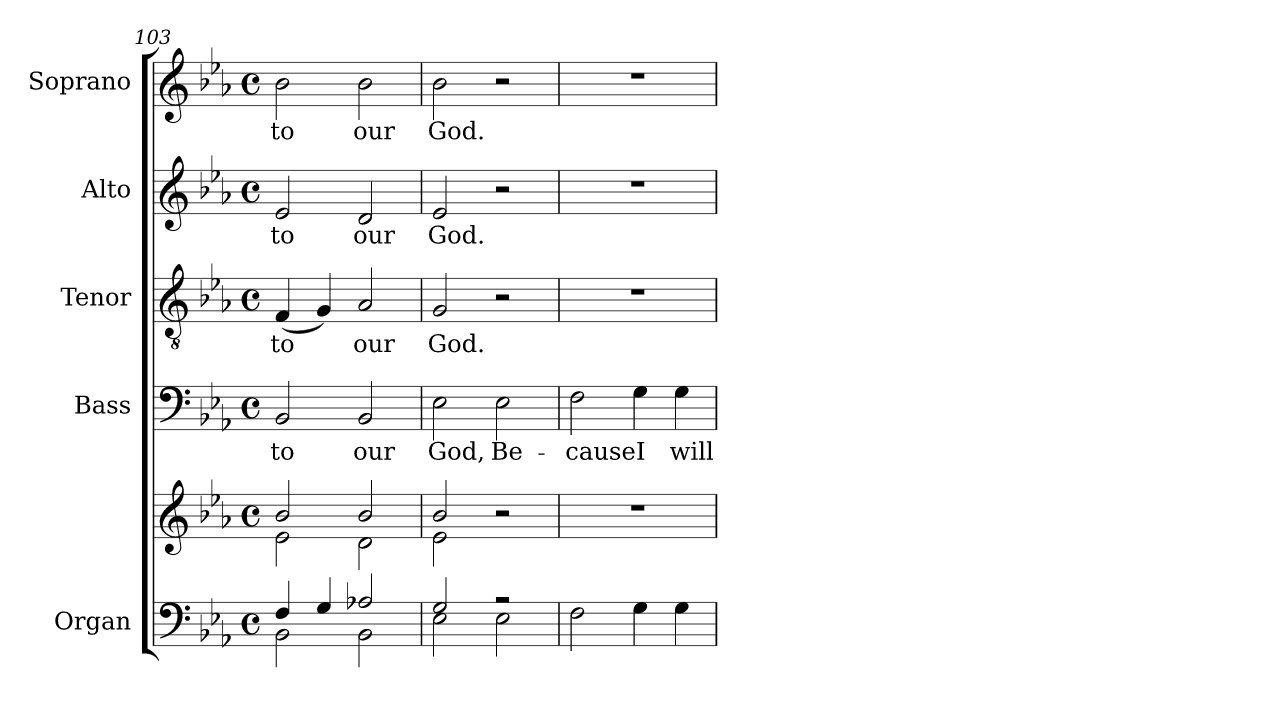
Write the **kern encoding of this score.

**kern	**kern	**kern	**text	**kern	**text	**kern	**text	**kern	**text
*part5	*part5	*part4	*part4	*part3	*part3	*part2	*part2	*part1	*part1
*staff6	*staff5	*staff4	*staff4	*staff3	*staff3	*staff2	*staff2	*staff1	*staff1
*I"Organ	*	*I"Bass	*	*I"Tenor	*	*I"Alto	*	*I"Soprano	*
*I'Org.	*	*I'B.	*	*I'T.	*	*I'A.	*	*I'S.	*
*clefF4	*clefG2	*clefF4	*	*clefGv2	*	*clefG2	*	*clefG2	*
*	*	*	*	*ITrd7c12	*	*	*	*	*
*k[b-e-a-]	*k[b-e-a-]	*k[b-e-a-]	*	*k[b-e-a-]	*	*k[b-e-a-]	*	*k[b-e-a-]	*
*E-:	*E-:	*E-:	*	*E-:	*	*E-:	*	*E-:	*
*M4/4	*M4/4	*M4/4	*	*M4/4	*	*M4/4	*	*M4/4	*
*met(c)	*met(c)	*met(c)	*	*met(c)	*	*met(c)	*	*met(c)	*
=103	=103	=103	=103	=103	=103	=103	=103	=103	=103
*^	*^	*	*	*	*	*	*	*	*
!	!	!	!	!	!LO:LY:b:color=#000000	!	!	!	!	!	!
!	!	!	!	!	!	!	!LO:LY:b:color=#000000	!	!	!	!
!	!	!	!	!	!	!	!	!	!LO:LY:b:color=#000000	!	!
!	!	!	!	!	!	!	!	!	!	!	!LO:LY:b:color=#000000
4Fi/	2BB-i\	2b-i/	2e-i\	2BB-i/	-to	(4FFi/	-to	2e-i/	-to	2b-i\	-to
4Gi/	.	.	.	.	.	4GGi/)	.	.	.	.	.
!	!	!	!	!	!LO:LY:b:color=#000000	!	!	!	!	!	!
!	!	!	!	!	!	!	!LO:LY:b:color=#000000	!	!	!	!
!	!	!	!	!	!	!	!	!	!LO:LY:b:color=#000000	!	!
!	!	!	!	!	!	!	!	!	!	!	!LO:LY:b:color=#000000
2A-Xi/	2BB-i\	2b-i/	2di\	2BB-i/	our	2AA-i/	our	2di/	our	2b-i\	our
=104	=104	=104	=104	=104	=104	=104	=104	=104	=104	=104	=104
!	!	!	!	!	!LO:LY:b:color=#000000	!	!	!	!	!	!
!	!	!	!	!	!	!	!LO:LY:b:color=#000000	!	!	!	!
!	!	!	!	!	!	!	!	!	!LO:LY:b:color=#000000	!	!
!	!	!	!	!	!	!	!	!	!	!	!LO:LY:b:color=#000000
2Gi/	2E-i\	2b-i/	2e-i\	2E-i\	God,	2GGi/	God.	2e-i/	God.	2b-i\	God.
!	!	!	!	!	!LO:LY:b:color=#000000	!	!	!	!	!	!
2r	2E-i\	2r	2ryy	2E-i\	Be-	2r	.	2r	.	2r	.
*v	*v	*	*	*	*	*	*	*	*	*	*
*	*v	*v	*	*	*	*	*	*	*	*
=105	=105	=105	=105	=105	=105	=105	=105	=105	=105
*^	*^	*	*	*	*	*	*	*	*
!	!	!	!	!	!LO:LY:b:color=#000000	!	!	!	!	!	!
*v	*v	*	*	*	*	*	*	*	*	*	*
*	*v	*v	*	*	*	*	*	*	*	*
2Fi\	1r	2Fi\	-cause	1r	.	1r	.	1r	.
!	!	!	!LO:LY:b:color=#000000	!	!	!	!	!	!
4Gi\	.	4Gi\	I	.	.	.	.	.	.
!	!	!	!LO:LY:b:color=#000000	!	!	!	!	!	!
4Gi\	.	4Gi\	will	.	.	.	.	.	.
=	=	=	=	=	=	=	=	=	=
*-	*-	*-	*-	*-	*-	*-	*-	*-	*-
